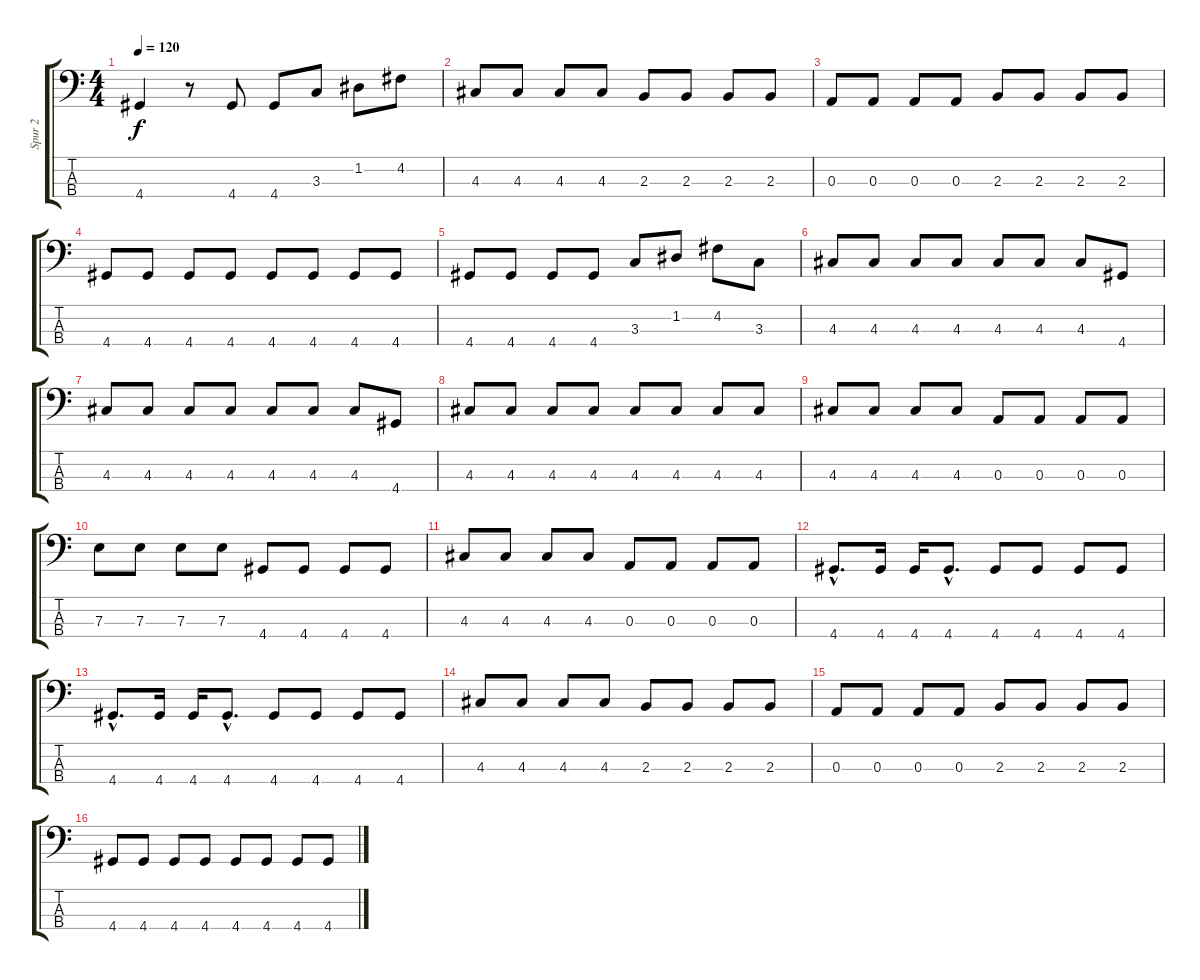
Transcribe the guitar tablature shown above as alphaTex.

\track ("Spur 2" "Spur 2") {instrument electricbassfinger}
\staff {score tabs}
\tuning (G2 D2 A1 E1) {hide}
\ts (4 4)
\tempo 120
\clef f4
\ks c
4.4.4{dy f} r.8 4.4.8 4.4.8 3.3.8 1.2.8 4.2.8 |
4.3.8 4.3.8 4.3.8 4.3.8 2.3.8 2.3.8 2.3.8 2.3.8 |
0.3.8 0.3.8 0.3.8 0.3.8 2.3.8 2.3.8 2.3.8 2.3.8 |
4.4.8 4.4.8 4.4.8 4.4.8 4.4.8 4.4.8 4.4.8 4.4.8 |
4.4.8 4.4.8 4.4.8 4.4.8 3.3.8 1.2.8 4.2.8 3.3.8 |
4.3.8 4.3.8 4.3.8 4.3.8 4.3.8 4.3.8 4.3.8 4.4.8 |
4.3.8 4.3.8 4.3.8 4.3.8 4.3.8 4.3.8 4.3.8 4.4.8 |
4.3.8 4.3.8 4.3.8 4.3.8 4.3.8 4.3.8 4.3.8 4.3.8 |
4.3.8 4.3.8 4.3.8 4.3.8 0.3.8 0.3.8 0.3.8 0.3.8 |
7.3.8 7.3.8 7.3.8 7.3.8 4.4.8 4.4.8 4.4.8 4.4.8 |
4.3.8 4.3.8 4.3.8 4.3.8 0.3.8 0.3.8 0.3.8 0.3.8 |
4.4{hac}.8{d} 4.4.16 4.4.16 4.4{hac}.8{d} 4.4.8 4.4.8 4.4.8 4.4.8 |
4.4{hac}.8{d} 4.4.16 4.4.16 4.4{hac}.8{d} 4.4.8 4.4.8 4.4.8 4.4.8 |
4.3.8 4.3.8 4.3.8 4.3.8 2.3.8 2.3.8 2.3.8 2.3.8 |
0.3.8 0.3.8 0.3.8 0.3.8 2.3.8 2.3.8 2.3.8 2.3.8 |
4.4.8 4.4.8 4.4.8 4.4.8 4.4.8 4.4.8 4.4.8 4.4.8
